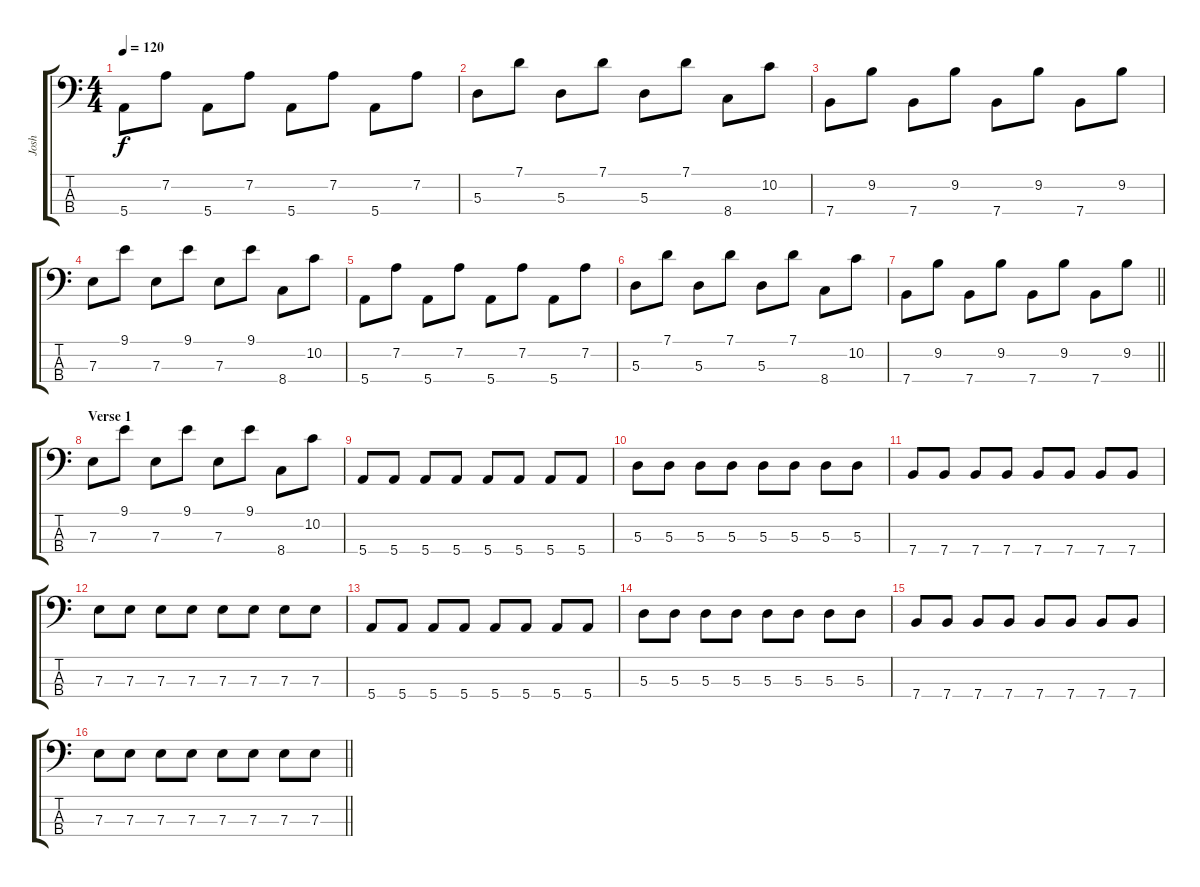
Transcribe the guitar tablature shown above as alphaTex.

\track ("Josh" "Josh") {instrument electricbassfinger}
\staff {score tabs}
\tuning (G2 D2 A1 E1) {hide}
\ts (4 4)
\tempo 120
\clef f4
\ks c
5.4.8{dy f} 7.2.8 5.4.8 7.2.8 5.4.8 7.2.8 5.4.8 7.2.8 |
5.3.8 7.1.8 5.3.8 7.1.8 5.3.8 7.1.8 8.4.8 10.2.8 |
7.4.8 9.2.8 7.4.8 9.2.8 7.4.8 9.2.8 7.4.8 9.2.8 |
7.3.8 9.1.8 7.3.8 9.1.8 7.3.8 9.1.8 8.4.8 10.2.8 |
5.4.8 7.2.8 5.4.8 7.2.8 5.4.8 7.2.8 5.4.8 7.2.8 |
5.3.8 7.1.8 5.3.8 7.1.8 5.3.8 7.1.8 8.4.8 10.2.8 |
\barLineRight lightlight
7.4.8 9.2.8 7.4.8 9.2.8 7.4.8 9.2.8 7.4.8 9.2.8 |
\section ("" "Verse 1")
7.3.8 9.1.8 7.3.8 9.1.8 7.3.8 9.1.8 8.4.8 10.2.8 |
5.4.8 5.4.8 5.4.8 5.4.8 5.4.8 5.4.8 5.4.8 5.4.8 |
5.3.8 5.3.8 5.3.8 5.3.8 5.3.8 5.3.8 5.3.8 5.3.8 |
7.4.8 7.4.8 7.4.8 7.4.8 7.4.8 7.4.8 7.4.8 7.4.8 |
7.3.8 7.3.8 7.3.8 7.3.8 7.3.8 7.3.8 7.3.8 7.3.8 |
5.4.8 5.4.8 5.4.8 5.4.8 5.4.8 5.4.8 5.4.8 5.4.8 |
5.3.8 5.3.8 5.3.8 5.3.8 5.3.8 5.3.8 5.3.8 5.3.8 |
7.4.8 7.4.8 7.4.8 7.4.8 7.4.8 7.4.8 7.4.8 7.4.8 |
\barLineRight lightlight
7.3.8 7.3.8 7.3.8 7.3.8 7.3.8 7.3.8 7.3.8 7.3.8
